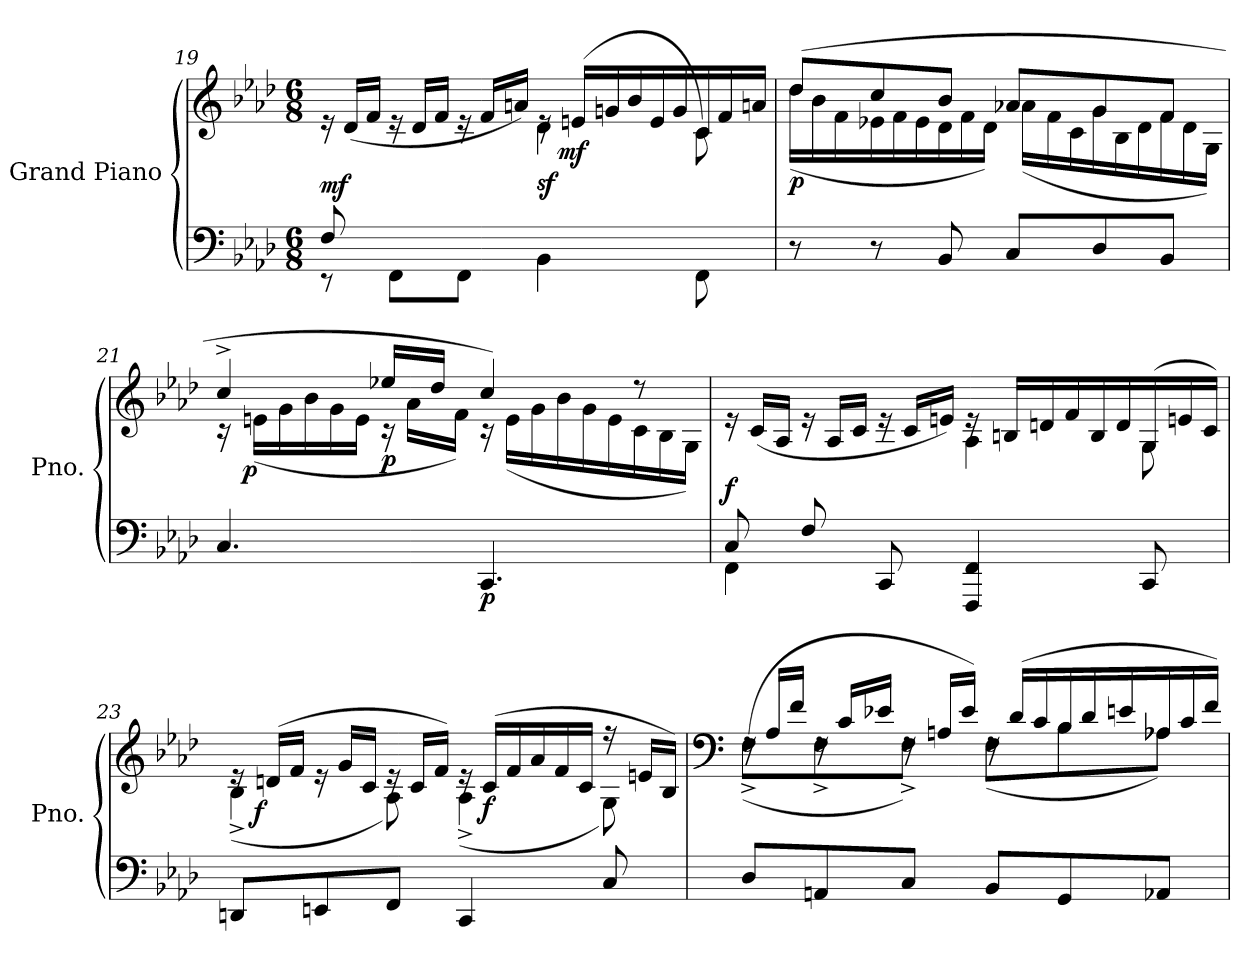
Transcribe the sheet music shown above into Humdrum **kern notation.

**kern	**kern	**dynam
*part1	*part1	*part1
*staff2	*staff1	*staff1/2
*I"Grand Piano	*	*
*I'Pno.	*	*
!!LO:LB:g=z
*clefF4	*clefG2	*
*k[b-e-a-d-]	*k[b-e-a-d-]	*
*M6/8	*M6/8	*
=19	=19	=19
*^	*	*
*	*	*Xtuplet	*
*	*	*^	*
!	!	!	!	!LO:DY:b
(<8F/L	8rEE	24re	8ryy	mf
.	.	(>24d-/LL	.	.
.	.	24f/JJ	.	.
2ryy	8FF\L	24re	8B-\	.
.	.	24d-/LL	.	.
.	.	24f/JJ	.	.
.	8FF\J	24re	8c\J	.
.	.	24f/LL	.	.
.	.	24an/JJ)	.	.
!	!	!	!	!LO:DY:b
.	4BB-\	24re	4d-\	sf
!	!	!	!	!LO:DY:b
.	.	(>24en/LL	.	mf
.	.	24gn/	.	.
.	.	24b-/	.	.
.	.	24e/	.	.
.	.	24g/	.	.
!	!	!	!	!LO:DY:b=2
!	!	!	!	!LO:DY:n=1:b
8ryy	8FF\	24c/	8c\)	mf mf
.	.	24f/	.	.
.	.	24an/JJ)	.	.
*v	*v	*	*	*
=20	=20	=20	=20
!	!	!	!LO:DY:b
8r	(>8dd-/L	(<24dd-\LL	p
.	.	24b-\	.
.	.	24f\	.
8r	8cc/	24e-X\	.
.	.	24f\	.
.	.	24e-\	.
8BB-/	8b-/J	24d-\	.
.	.	24f\	.
.	.	24d-\JJ)	.
8C/L	8a-X/L	(<24a-\LL	.
.	.	24f\	.
.	.	24c\	.
8D-/	8g/	24g\	.
.	.	24B-\	.
.	.	24d-\	.
8BB-/J	8f/J	24f\	.
.	.	24d-\	.
.	.	24G\JJ)	.
!!LO:PB:g=z	!!
=21	=21	=21	=21
!	!	!	!LO:DY:b=2
!	!	!	!LO:DY:n=1:b
4.C/	4cc^/	24r	p sf
!	!	!	!LO:DY:n=2:b
.	.	(<24en\LL	p
.	.	24g\	.
.	.	24b-\	.
.	.	24g\	.
.	.	24e\JJ	.
!	!	!	!LO:DY:n=3:b
.	16ee-X/LL	24r	p
.	.	24a-\LL	.
.	16dd-/JJ	.	.
.	.	24f\JJ)	.
!	!	!	!LO:DY:n=4:b=2
4.CC/	4cc/)	24r	p
.	.	(<24e\LL	.
.	.	24g\	.
.	.	24b-\	.
.	.	24g\	.
.	.	24e\	.
.	8r	24c\	.
.	.	24B-\	.
.	.	24G\JJ)	.
=22	=22	=22	=22
*^	*	*	*
!	!	!	!	!LO:DY:b
8C/L	4FF\	24re	4ryy	f
.	.	(>24c/LL	.	.
.	.	24A-/JJ	.	.
8F/	.	24re	.	.
.	.	24A-/LL	.	.
.	.	24c/JJ	.	.
2ryy	8CC/	24re	8G\J	.
.	.	24c/LL	.	.
.	.	24en/JJ)	.	.
.	4FFF/ 4FF/	24re	4A-\	.
.	.	(>24Bn/LL	.	.
.	.	24dn/	.	.
.	.	24f/	.	.
.	.	24B/	.	.
.	.	24d/	.	.
.	8CC/	(24G/	8G\	.
.	.	24en/	.	.
.	.	24c/JJ)	.	.
*v	*v	*	*	*
!!LO:LB:g=z	!!
=23	=23	=23	=23
!	!	!	!LO:DY:b=2
!	!	!	!LO:DY:n=1:b
8DDn/L	24re	(<4B-^\	f sf
!	!	!	!LO:DY:n=2:b
.	(>24dn/LL	.	f
.	24f/JJ	.	.
8EEn/	24re	.	.
.	24g/LL	.	.
.	24c/JJ	.	.
8FF/J	24re	8A-\)	.
.	24c/LL	.	.
.	24f/JJ)	.	.
!	!	!	!LO:DY:n=3:b=2
!	!	!	!LO:DY:n=4:b
4CC/	24re	(<4A-^\	f sf
!	!	!	!LO:DY:n=5:b
.	(>24c/LL	.	f
.	24f/	.	.
.	24a-/	.	.
.	24f/	.	.
.	24c/JJ	.	.
8C/	24r	8G\)	.
.	24en/LL	.	.
.	24B-/JJ)	.	.
=24	=24	=24	=24
*	*clefF4	*	*
8D-/L	(<24rF	(<8F^\L	.
.	24A-/LL	.	.
.	24f/JJ	.	.
8AAn/	24rF	8F^\	.
.	24c/LL	.	.
.	24e-X/JJ	.	.
8C/J	24rF	8F^\J)	.
.	24An/LL	.	.
.	24e-/JJ)	.	.
8BB-/L	24rF	(<8F\L	.
.	(>24d-/LL	.	.
.	24c/	.	.
8GG/	24B-/	8B-\	.
.	24d-/	.	.
.	24en/	.	.
8AA-X/J	24A-X/	8A-\J)	.
.	24c/	.	.
.	24f/JJ)	.	.
*	*v	*v	*
=	=	=
*-	*-	*-
